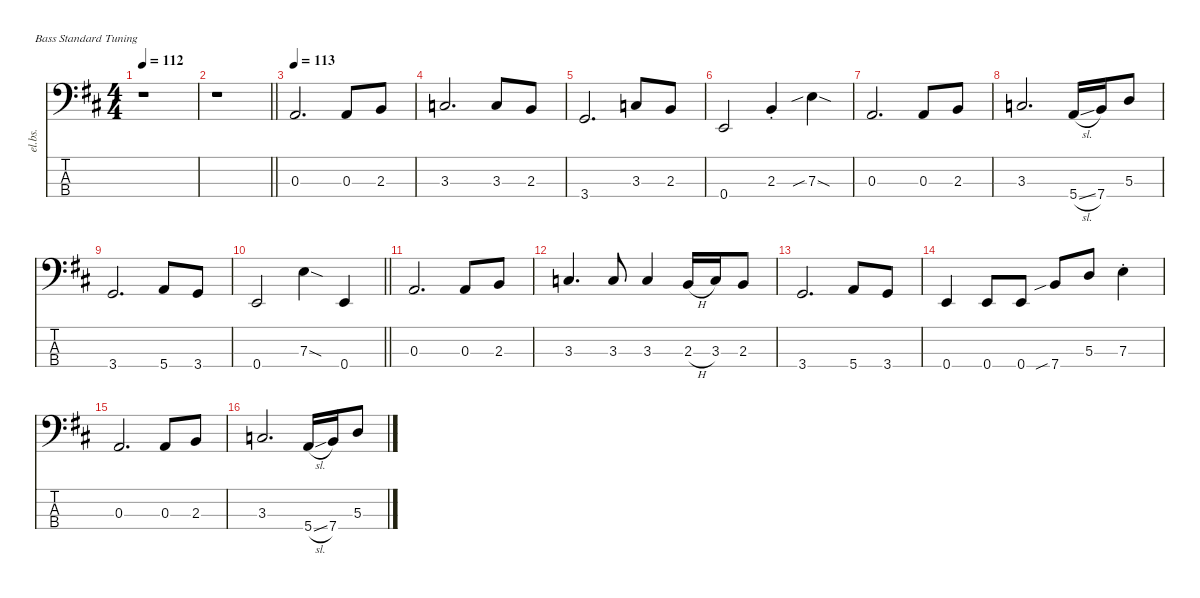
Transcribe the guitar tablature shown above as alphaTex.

\defaultSystemsLayout 4
\hideDynamics
\bracketExtendMode nobrackets
\otherSystemsTrackNameOrientation horizontal
\track ("Cliff - Bass" "el.bs.") {instrument electricbassfinger}
\staff {score tabs}
\tuning (G2 D2 A1 E1)
\ts (4 4)
\tempo 112
\clef f4
\ks bminor
r.1{dy f beam Down} |
\barLineRight lightlight
r.1{beam Down} |
\tempo 113
0.3{acc forcenatural}.2{d beam Up} 0.3{acc forcenatural}.8{beam Up} 2.3{acc forcenatural}.8{beam Up} |
3.3{acc forcenatural}.2{d beam Up} 3.3{acc forcenatural}.8{beam Up} 2.3{acc forcenatural}.8{beam Up} |
3.4{acc forcenatural}.2{d beam Up} 3.3{acc forcenatural}.8{beam Up} 2.3{acc forcenatural}.8{beam Up} |
0.4{acc forcenatural}.2{beam Up} 2.3{st acc forcenatural}.4{beam Up} 7.3{sib sod acc forcenatural}.4{beam Down} |
0.3{acc forcenatural}.2{d beam Up} 0.3{acc forcenatural}.8{beam Up} 2.3{acc forcenatural}.8{beam Up} |
3.3{acc forcenatural}.2{d beam Up} 5.4{sl acc forcenatural}.16{beam Up} 7.4{acc forcenatural}.16{beam Up} 5.3{acc forcenatural}.8{beam Up} |
3.4{acc forcenatural}.2{d beam Up} 5.4{acc forcenatural}.8{beam Up} 3.4{acc forcenatural}.8{beam Up} |
\barLineRight lightlight
0.4{acc forcenatural}.2{beam Up} 7.3{sod acc forcenatural}.4{beam Down} 0.4{acc forcenatural}.4{beam Up} |
0.3{acc forcenatural}.2{d dy ff beam Up} 0.3{acc forcenatural}.8{beam Up} 2.3{acc forcenatural}.8{beam Up} |
3.3{acc forcenatural}.4{d beam Up} 3.3{acc forcenatural}.8{beam Up} 3.3{acc forcenatural}.4{beam Up} 2.3{h acc forcenatural}.16{dy f beam Up} 3.3{acc forcenatural}.16{dy ff beam Up} 2.3{acc forcenatural}.8{beam Up} |
3.4{acc forcenatural}.2{d beam Up} 5.4{acc forcenatural}.8{beam Up} 3.4{acc forcenatural}.8{beam Up} |
0.4{acc forcenatural}.4{beam Up} 0.4{acc forcenatural}.8{beam Up} 0.4{acc forcenatural}.8{beam Up} 7.4{sib acc forcenatural}.8{beam Up} 5.3{acc forcenatural}.8{beam Up} 7.3{st acc forcenatural}.4{beam Down} |
0.3{acc forcenatural}.2{d beam Up} 0.3{acc forcenatural}.8{beam Up} 2.3{acc forcenatural}.8{beam Up} |
3.3{acc forcenatural}.2{d beam Up} 5.4{sl acc forcenatural}.16{beam Up} 7.4{acc forcenatural}.16{beam Up} 5.3{acc forcenatural}.8{beam Up}
